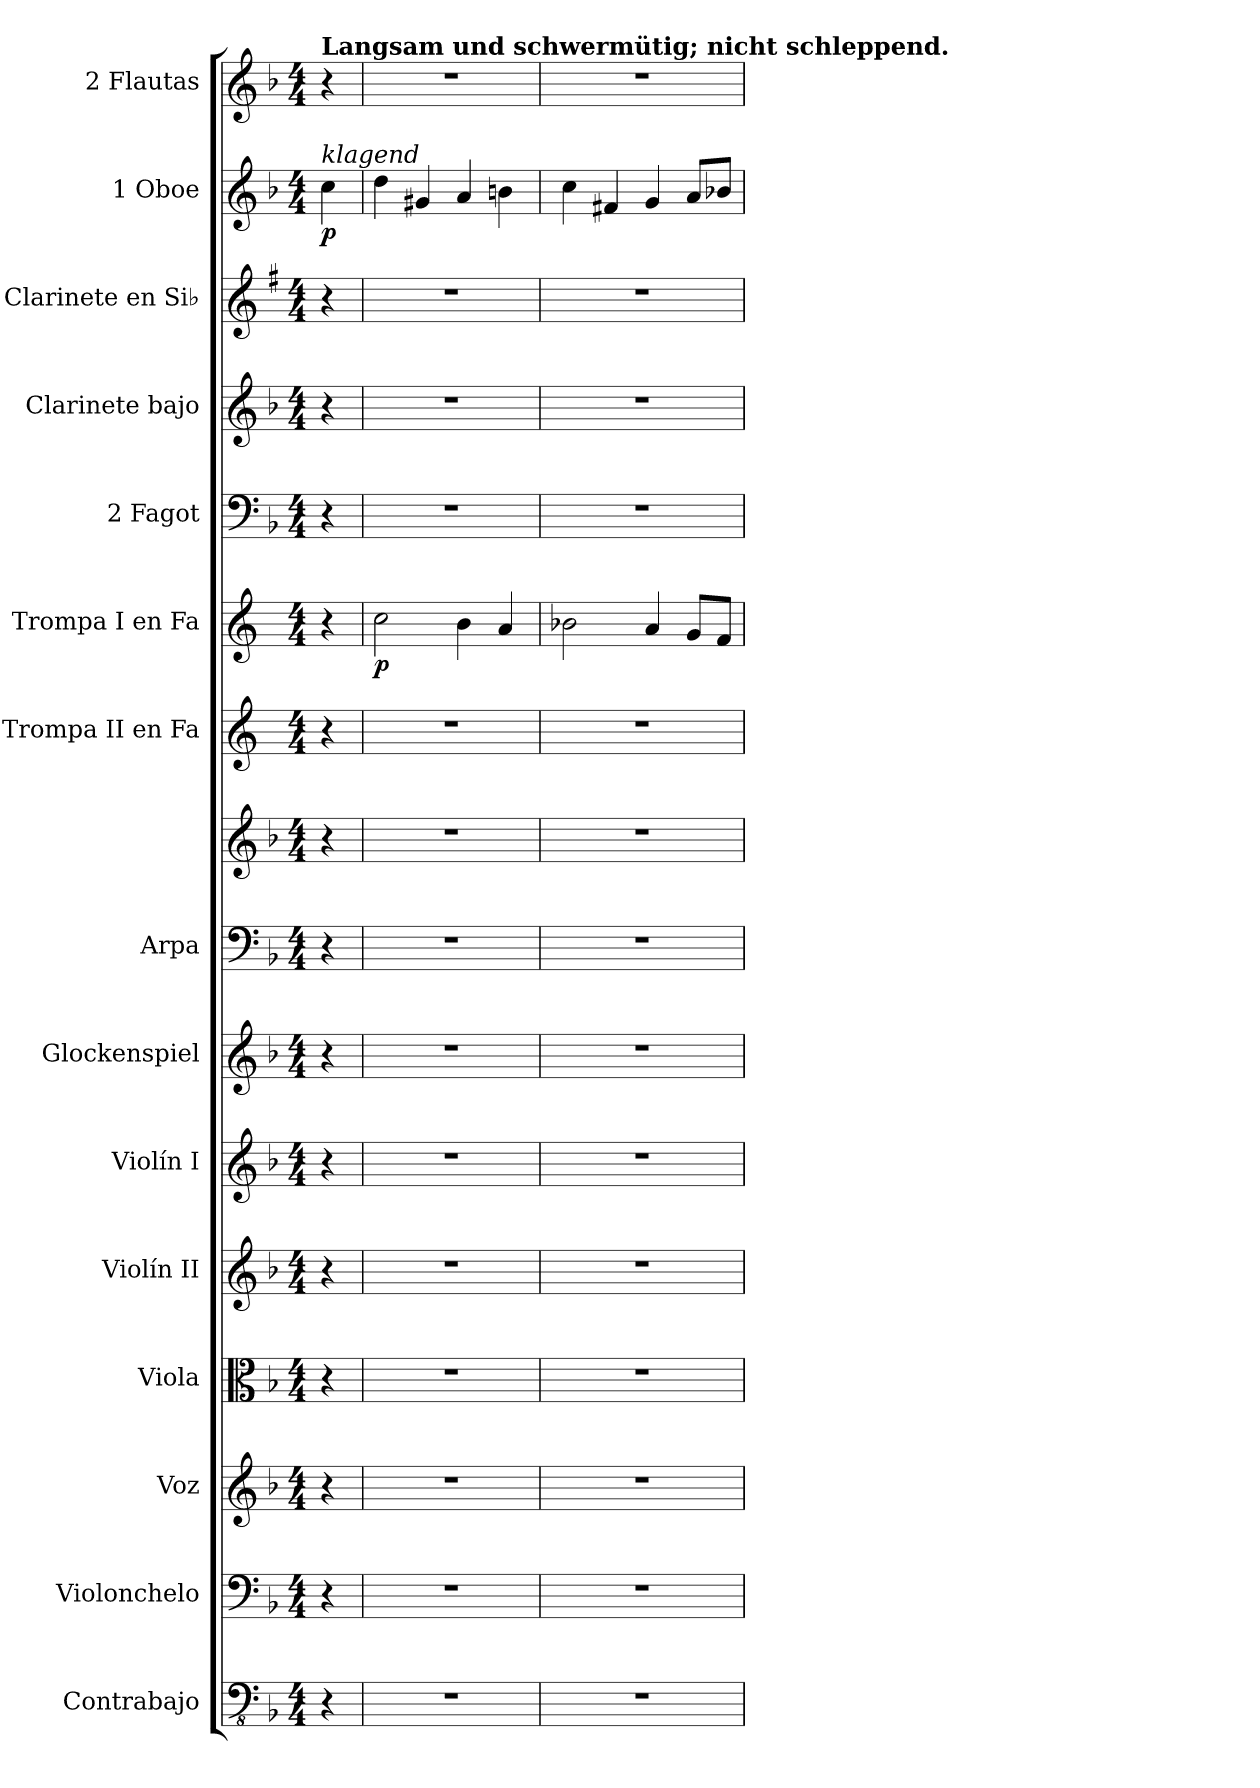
**kern	**kern	**kern	**kern	**kern	**kern	**kern	**kern	**kern	**kern	**kern	**dynam	**kern	**kern	**kern	**kern	**dynam	**kern
*part15	*part14	*part13	*part12	*part11	*part10	*part9	*part8	*part8	*part7	*part6	*part6	*part5	*part4	*part3	*part2	*part2	*part1
*staff16	*staff15	*staff14	*staff13	*staff12	*staff11	*staff10	*staff9	*staff8	*staff7	*staff6	*staff6	*staff5	*staff4	*staff3	*staff2	*staff2	*staff1
*I"Contrabajo	*I"Violonchelo	*I"Voz	*I"Viola	*I"Violín II	*I"Violín I	*I"Glockenspiel	*I"Arpa	*	*I"Trompa II en Fa	*I"Trompa I en Fa	*	*I"2 Fagot	*I"Clarinete bajo	*I"2 Clarinete en Si♭	*I"1 Oboe	*	*I"2 Flautas
*I'Cb.	*I'Vc.	*I'Vo.	*I'Vla.	*I'Vln.I	*I'Vln.I	*I'Glk.	*I'Arp.	*	*I'Trmp.II	*I'Trmp.I	*	*I'Fag.	*I'Cl.B.	*I'Cl.Si♭	*I'Ob.	*	*I'Fl.
*clefFv4	*clefF4	*clefG2	*clefC3	*clefG2	*clefG2	*clefG2	*clefF4	*clefG2	*clefG2	*clefG2	*	*clefF4	*clefG2	*clefG2	*clefG2	*	*clefG2
*ITrd7c12	*	*	*	*	*	*ITrd-14c-24	*	*	*ITrd4c7	*ITrd4c7	*	*	*ITrd8c14	*ITrd1c2	*	*	*
*k[b-]	*k[b-]	*k[b-]	*k[b-]	*k[b-]	*k[b-]	*k[b-]	*k[b-]	*k[b-]	*k[b-]	*k[b-]	*	*k[b-]	*k[b-]	*k[b-]	*k[b-]	*	*k[b-]
*M4/4	*M4/4	*M4/4	*M4/4	*M4/4	*M4/4	*M4/4	*M4/4	*M4/4	*M4/4	*M4/4	*	*M4/4	*M4/4	*M4/4	*M4/4	*	*M4/4
=	=	=	=	=	=	=	=	=	=	=	=	=	=	=	=	=	=
!	!	!	!	!	!	!	!	!	!	!	!	!	!	!	!	!	!LO:TX:a:B:t=Langsam und schwermütig; nicht schleppend.
!	!	!	!	!	!	!	!	!	!	!	!	!	!	!	!LO:TX:a:i:t=klagend	!	!
!	!	!	!	!	!	!	!	!	!	!	!	!	!	!	!	!LO:DY:b	!
4r	4r	4r	4r	4r	4r	4r	4r	4r	4r	4r	.	4r	4r	4r	4cc\	p	4r
=1	=1	=1	=1	=1	=1	=1	=1	=1	=1	=1	=1	=1	=1	=1	=1	=1	=1
!	!	!	!	!	!	!	!	!	!	!	!LO:DY:b	!	!	!	!	!	!
1r	1r	1r	1r	1r	1r	1r	1r	1r	1r	2f\	p	1r	1r	1r	4dd\	.	1r
.	.	.	.	.	.	.	.	.	.	.	.	.	.	.	4g#X/	.	.
.	.	.	.	.	.	.	.	.	.	4e\	.	.	.	.	4a/	.	.
.	.	.	.	.	.	.	.	.	.	4d/	.	.	.	.	4bn\	.	.
=2	=2	=2	=2	=2	=2	=2	=2	=2	=2	=2	=2	=2	=2	=2	=2	=2	=2
1r	1r	1r	1r	1r	1r	1r	1r	1r	1r	2e-X\	.	1r	1r	1r	4cc\	.	1r
.	.	.	.	.	.	.	.	.	.	.	.	.	.	.	4f#X/	.	.
.	.	.	.	.	.	.	.	.	.	4d/	.	.	.	.	4g/	.	.
.	.	.	.	.	.	.	.	.	.	8c/L	.	.	.	.	8a/L	.	.
.	.	.	.	.	.	.	.	.	.	8B-/J	.	.	.	.	8b-X/J	.	.
=	=	=	=	=	=	=	=	=	=	=	=	=	=	=	=	=	=
*-	*-	*-	*-	*-	*-	*-	*-	*-	*-	*-	*-	*-	*-	*-	*-	*-	*-
